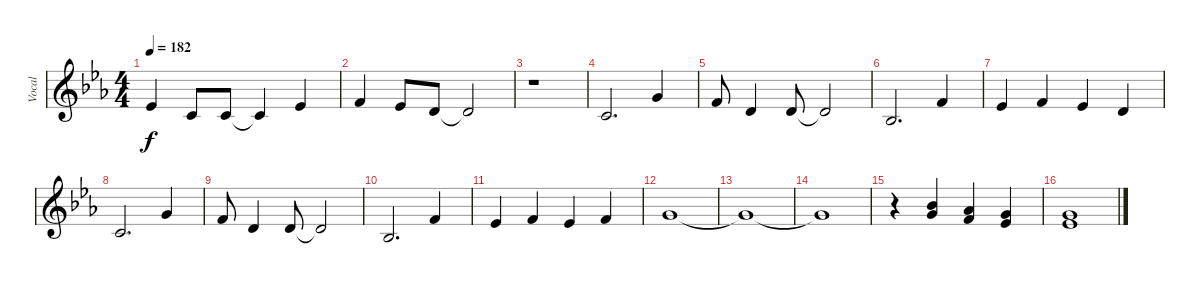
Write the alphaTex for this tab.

\track ("Vocal" "Vocal") {instrument lead6voice}
\staff {score}
\tuning (E4 B3 G3 D3 A2 E2) {hide}
\ts (4 4)
\tempo 182
\clef g2
\ks eb
4.2.4{dy f} 1.2.8 1.2.8 1.2{t}.4 4.2.4 |
1.1.4 4.2.8 3.2.8 3.2{t}.2 |
r.1 |
1.2.2{d} 3.1.4 |
1.1.8 3.2.4 3.2.8 3.2{t}.2 |
8.4.2{d} 6.2.4 |
4.2.4 1.1.4 4.2.4 3.2.4 |
1.2.2{d} 3.1.4 |
1.1.8 3.2.4 3.2.8 3.2{t}.2 |
8.4.2{d} 6.2.4 |
4.2.4 1.1.4 4.2.4 1.1.4 |
3.1.1 |
3.1{t}.1 |
3.1{t}.1 |
r.4 (3.1 11.2).4 (1.1 9.2).4 (3.1 4.2).4 |
(3.1 4.2).1
